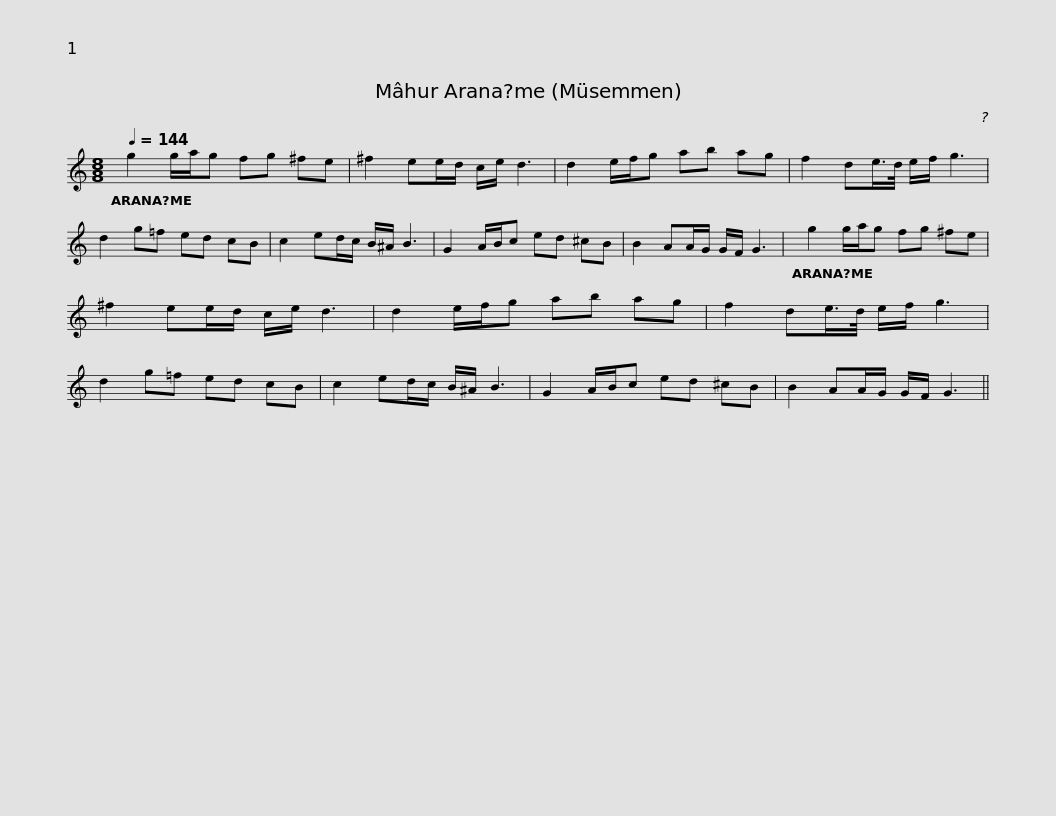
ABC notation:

X:1
L:1/8
Q:1/4=144
M:8/8
I:linebreak $
K:C
V:1 treble
V:1
 g2 g/a/g fg ^fe | ^f2 ee/d/ c/e/ d3 | d2 e/f/g ab ag | f2 de/>d/ e/f/ g3 | d2 g=f ed cB |$ %5
 c2 ed/c/ B/^A/ B3 | G2 A/B/c ed ^cB | B2 AA/G/ G/F/ G3 | g2 g/a/g fg ^fe | ^f2 ee/d/ c/e/ d3 |$ %10
 d2 e/f/g ab ag | f2 de/>d/ e/f/ g3 | d2 g=f ed cB | c2 ed/c/ B/^A/ B3 | G2 A/B/c ed ^cB |$ %15
 B2 AA/G/ G/F/ G3 || %16
